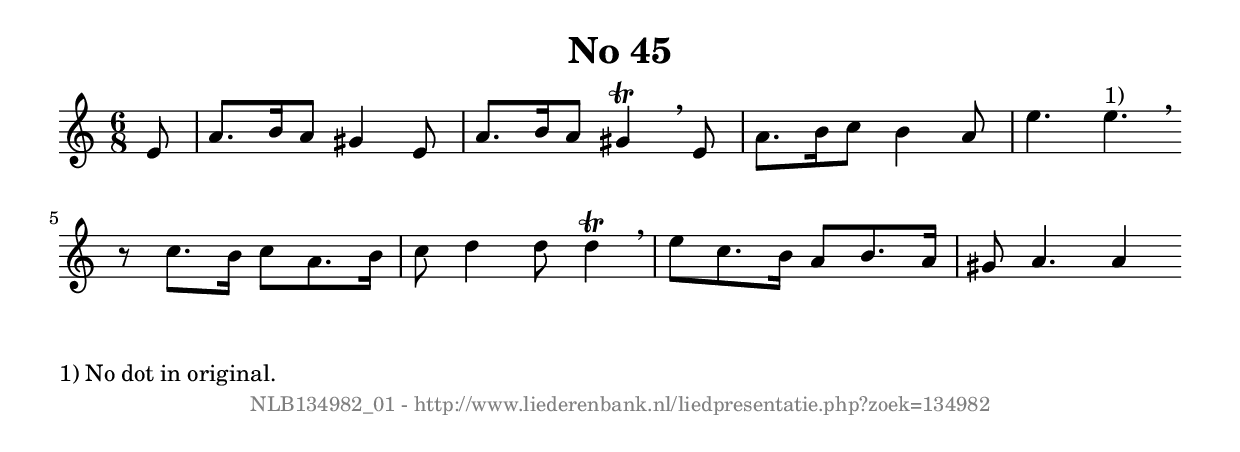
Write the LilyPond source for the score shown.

%
% produced by wce2krn 1.64 (7 June 2014)
%
\version"2.16"
#(append! paper-alist '(("long" . (cons (* 210 mm) (* 2000 mm)))))
#(set-default-paper-size "long")
sb = {\breathe}
mBreak = {\breathe }
bBreak = {\breathe }
x = {\once\override NoteHead #'style = #'cross }
gl=\glissando
itime={\override Staff.TimeSignature #'stencil = ##f }
ficta = {\once\set suggestAccidentals = ##t}
fine = {\once\override Score.RehearsalMark #'self-alignment-X = #1 \mark \markup {\italic{Fine}}}
dc = {\once\override Score.RehearsalMark #'self-alignment-X = #1 \mark \markup {\italic{D.C.}}}
dcf = {\once\override Score.RehearsalMark #'self-alignment-X = #1 \mark \markup {\italic{D.C. al Fine}}}
dcc = {\once\override Score.RehearsalMark #'self-alignment-X = #1 \mark \markup {\italic{D.C. al Coda}}}
ds = {\once\override Score.RehearsalMark #'self-alignment-X = #1 \mark \markup {\italic{D.S.}}}
dsf = {\once\override Score.RehearsalMark #'self-alignment-X = #1 \mark \markup {\italic{D.S. al Fine}}}
dsc = {\once\override Score.RehearsalMark #'self-alignment-X = #1 \mark \markup {\italic{D.S. al Coda}}}
pv = {\set Score.repeatCommands = #'((volta "1"))}
sv = {\set Score.repeatCommands = #'((volta "2"))}
tv = {\set Score.repeatCommands = #'((volta "3"))}
qv = {\set Score.repeatCommands = #'((volta "4"))}
xv = {\set Score.repeatCommands = #'((volta #f))}
\header{ tagline = ""
title = "No 45"
}
\score {{
\key a \minor
\relative g'
{
\set melismaBusyProperties = #'()
\partial 32*4
\time 6/8
\tempo 4=120
\override Score.MetronomeMark #'transparent = ##t
\override Score.RehearsalMark #'break-visibility = #(vector #t #t #f)
e8 a8. b16 a8 gis4 e8 a8. b16 a8 gis4^\trill \sb e8 a8. b16 c8 b4 a8 e'4. e4. ^"1)" \bar ":|:" \bBreak
r8 c8. b16 c8 a8. b16 c8 d4 d8 d4^\trill \sb e8 c8. b16 a8 b8. a16 gis8 a4. a4 \bar ":|"
 }}
 \midi { }
 \layout {
            indent = 0.0\cm
}
}
\markup { \wordwrap-string #" 
1) No dot in original.
"}
\markup { \vspace #0 } \markup { \with-color #grey \fill-line { \center-column { \smaller "NLB134982_01 - http://www.liederenbank.nl/liedpresentatie.php?zoek=134982" } } }
